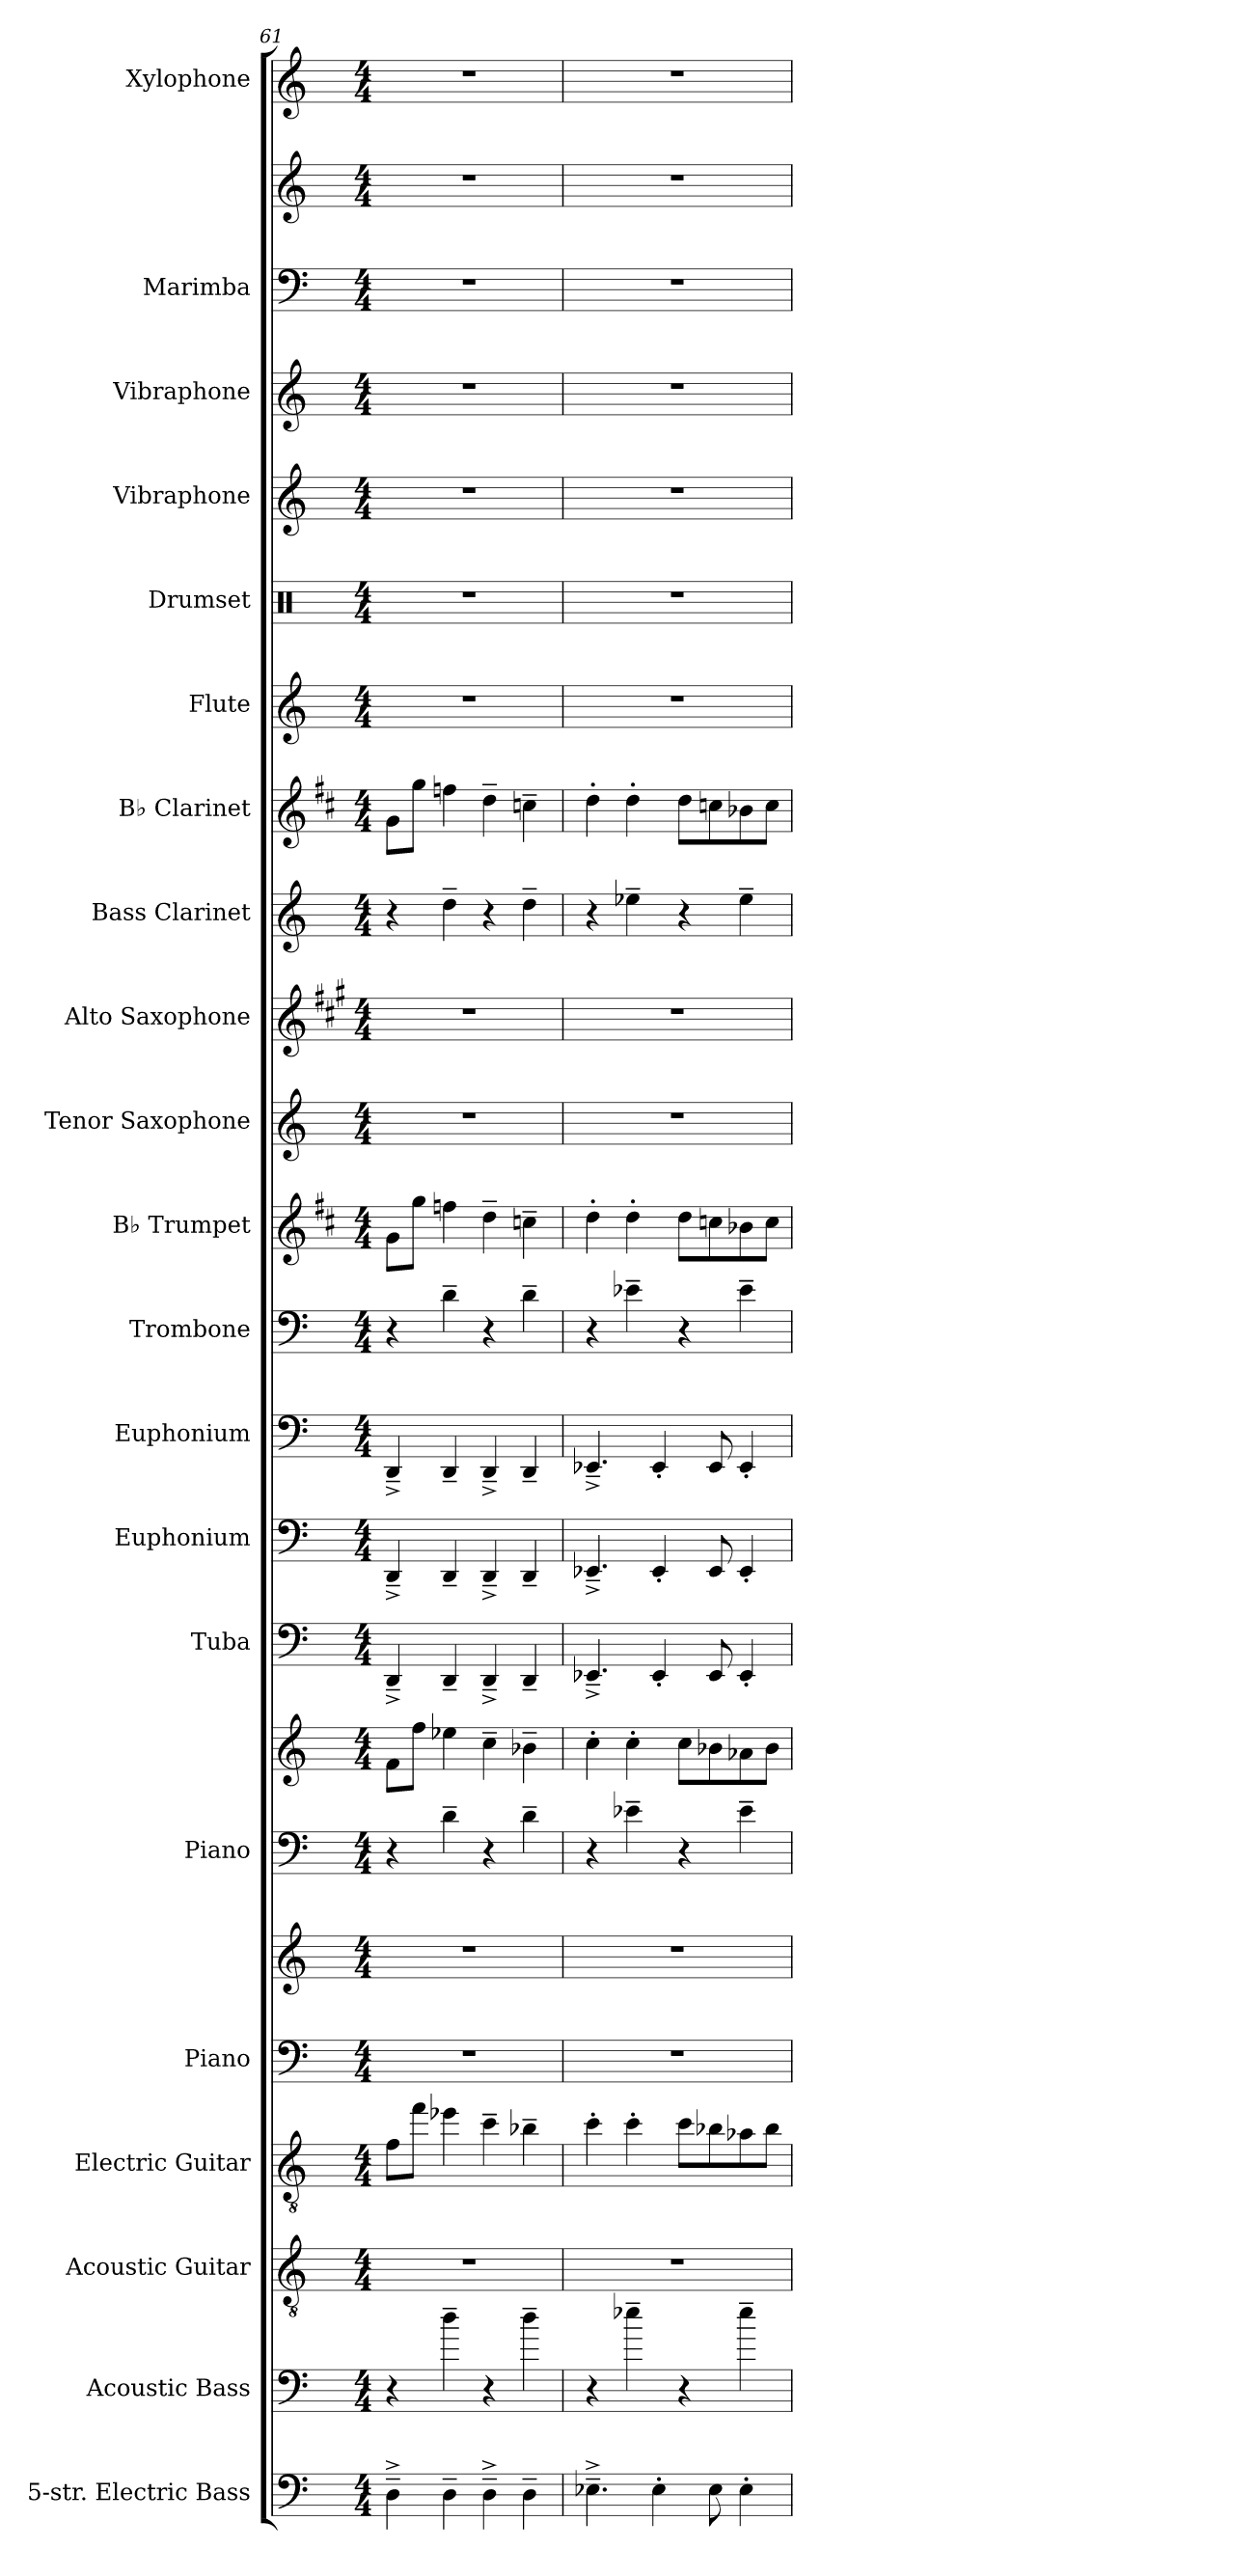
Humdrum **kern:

**kern	**kern	**kern	**kern	**kern	**kern	**kern	**kern	**kern	**kern	**kern	**kern	**kern	**kern	**kern	**kern	**kern	**kern	**kern	**kern	**kern	**kern	**kern	**kern
*part21	*part20	*part19	*part18	*part17	*part17	*part16	*part16	*part15	*part14	*part13	*part12	*part11	*part10	*part9	*part8	*part7	*part6	*part5	*part4	*part3	*part2	*part2	*part1
*staff24	*staff23	*staff22	*staff21	*staff20	*staff19	*staff18	*staff17	*staff16	*staff15	*staff14	*staff13	*staff12	*staff11	*staff10	*staff9	*staff8	*staff7	*staff6	*staff5	*staff4	*staff3	*staff2	*staff1
*I"5-str. Electric Bass	*I"Acoustic Bass	*I"Acoustic Guitar	*I"Electric Guitar	*I"Piano	*	*I"Piano	*	*I"Tuba	*I"Euphonium	*I"Euphonium	*I"Trombone	*I"B♭ Trumpet	*I"Tenor Saxophone	*I"Alto Saxophone	*I"Bass Clarinet	*I"B♭ Clarinet	*I"Flute	*I"Drumset	*I"Vibraphone	*I"Vibraphone	*I"Marimba	*	*I"Xylophone
*I'El. B.	*I'Bass	*I'Guit.	*I'El. Guit.	*I'Pno.	*	*I'Pno.	*	*I'Tba.	*I'Euph.	*I'Euph.	*I'Tbn.	*I'B♭ Tpt.	*I'T. Sax.	*I'A. Sax.	*I'B. Cl.	*I'B♭ Cl.	*I'Fl.	*I'Drs.	*I'Vib.	*I'Vib.	*I'Mrm.	*	*I'Xyl.
*clefF4	*clefF4	*clefGv2	*clefGv2	*clefF4	*clefG2	*clefF4	*clefG2	*clefF4	*clefF4	*clefF4	*clefF4	*clefG2	*clefG2	*clefG2	*clefG2	*clefG2	*clefG2	*clefX	*clefG2	*clefG2	*clefF4	*clefG2	*clefG2
*ITrd7c12	*ITrd7c12	*	*	*	*	*	*	*	*	*	*	*ITrd1c2	*ITrd8c14	*ITrd5c9	*ITrd8c14	*ITrd1c2	*	*	*	*	*	*	*ITrd-7c-12
*k[]	*k[]	*k[]	*k[]	*k[]	*k[]	*k[]	*k[]	*k[]	*k[]	*k[]	*k[]	*k[]	*k[]	*k[]	*k[]	*k[]	*k[]	*k[]	*k[]	*k[]	*k[]	*k[]	*k[]
*M4/4	*M4/4	*M4/4	*M4/4	*M4/4	*M4/4	*M4/4	*M4/4	*M4/4	*M4/4	*M4/4	*M4/4	*M4/4	*M4/4	*M4/4	*M4/4	*M4/4	*M4/4	*M4/4	*M4/4	*M4/4	*M4/4	*M4/4	*M4/4
=61	=61	=61	=61	=61	=61	=61	=61	=61	=61	=61	=61	=61	=61	=61	=61	=61	=61	=61	=61	=61	=61	=61	=61
4DD~^\	4r	1r	8f\L	1r	1r	4r	8f\L	4DD~^/	4DD~^/	4DD~^/	4r	8f\L	1r	1r	4r	8f\L	1r	1r	1r	1r	1r	1r	1r
.	.	.	8ff\J	.	.	.	8ff\J	.	.	.	.	8ff\J	.	.	.	8ff\J	.	.	.	.	.	.	.
4DD~\	4d~\	.	4ee-X\	.	.	4d~\	4ee-X\	4DD~/	4DD~/	4DD~/	4d~\	4ee-X\	.	.	4d~\	4ee-X\	.	.	.	.	.	.	.
4DD~^\	4r	.	4cc~\	.	.	4r	4cc~\	4DD~^/	4DD~^/	4DD~^/	4r	4cc~\	.	.	4r	4cc~\	.	.	.	.	.	.	.
4DD~\	4d~\	.	4b-X~\	.	.	4d~\	4b-X~\	4DD~/	4DD~/	4DD~/	4d~\	4b-X~\	.	.	4d~\	4b-X~\	.	.	.	.	.	.	.
!!LO:PB:g=z
=62	=62	=62	=62	=62	=62	=62	=62	=62	=62	=62	=62	=62	=62	=62	=62	=62	=62	=62	=62	=62	=62	=62	=62
4.EE-X~^\	4r	1r	4cc'\	1r	1r	4r	4cc'\	4.EE-X~^/	4.EE-X~^/	4.EE-X~^/	4r	4cc'\	1r	1r	4r	4cc'\	1r	1r	1r	1r	1r	1r	1r
.	4e-X~\	.	4cc'\	.	.	4e-X~\	4cc'\	.	.	.	4e-X~\	4cc'\	.	.	4e-X~\	4cc'\	.	.	.	.	.	.	.
4EE-'\	.	.	.	.	.	.	.	4EE-'/	4EE-'/	4EE-'/	.	.	.	.	.	.	.	.	.	.	.	.	.
.	4r	.	8cc\L	.	.	4r	8cc\L	.	.	.	4r	8cc\L	.	.	4r	8cc\L	.	.	.	.	.	.	.
8EE-\	.	.	8b-X\	.	.	.	8b-X\	8EE-/	8EE-/	8EE-/	.	8b-X\	.	.	.	8b-X\	.	.	.	.	.	.	.
4EE-'\	4e-~\	.	8a-X\	.	.	4e-~\	8a-X\	4EE-'/	4EE-'/	4EE-'/	4e-~\	8a-X\	.	.	4e-~\	8a-X\	.	.	.	.	.	.	.
.	.	.	8b-\J	.	.	.	8b-\J	.	.	.	.	8b-\J	.	.	.	8b-\J	.	.	.	.	.	.	.
=	=	=	=	=	=	=	=	=	=	=	=	=	=	=	=	=	=	=	=	=	=	=	=
*-	*-	*-	*-	*-	*-	*-	*-	*-	*-	*-	*-	*-	*-	*-	*-	*-	*-	*-	*-	*-	*-	*-	*-
